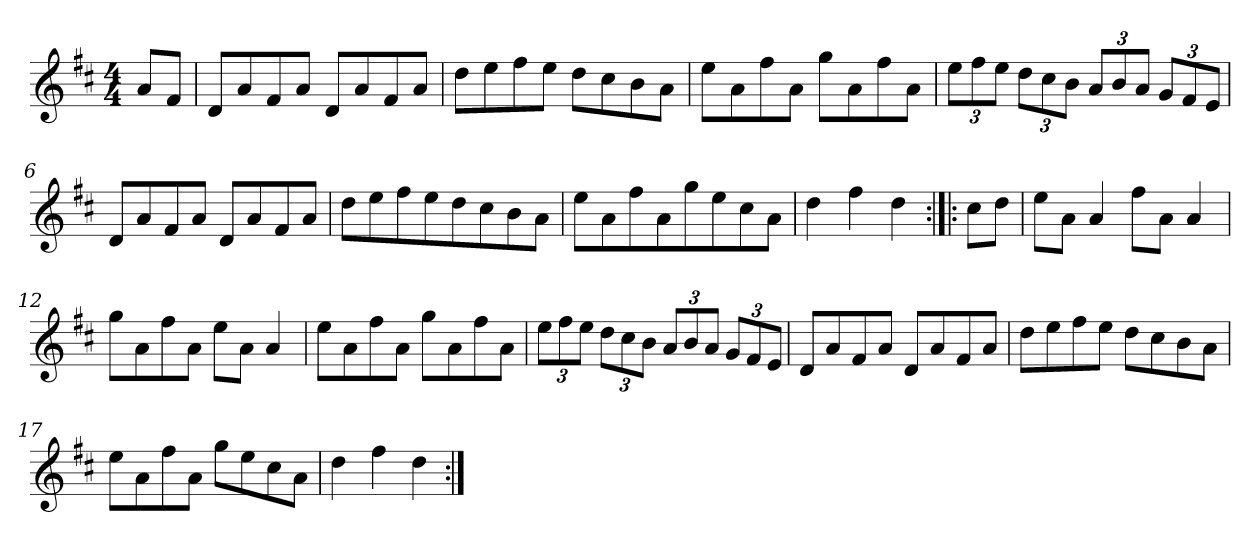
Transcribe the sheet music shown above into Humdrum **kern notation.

**kern
*part1
*staff1
*clefG2
*k[f#c#]
*D:
*M4/4
=1
8a/L
8f#/J
=2
8d/L
8a/
8f#/
8a/J
8d/L
8a/
8f#/
8a/J
=3
8dd\L
8ee\
8ff#\
8ee\J
8dd\L
8cc#\
8b\
8a\J
=4
8ee\L
8a\
8ff#\
8a\J
8gg\L
8a\
8ff#\
8a\J
=5
*Xbrackettup
12ee\L
12ff#\
12ee\J
12dd\L
12cc#\
12b\J
12a/L
12b/
12a/J
12g/L
12f#/
12e/J
!!LO:LB:g=z
=6
8d/L
8a/
8f#/
8a/J
8d/L
8a/
8f#/
8a/J
=7
8dd\L
8ee\
8ff#\
8ee\
8dd\
8cc#\
8b\
8a\J
=8
8ee\L
8a\
8ff#\
8a\
8gg\
8ee\
8cc#\
8a\J
=9
4dd\
4ff#\
4dd\
=10:|!|:
8cc#\L
8dd\J
=11
8ee\L
8a\J
4a/
8ff#\L
8a\J
4a/
=12
8gg\L
8a\
8ff#\
8a\J
8ee\L
8a\J
4a/
!!LO:LB:g=z
=13
8ee\L
8a\
8ff#\
8a\J
8gg\L
8a\
8ff#\
8a\J
=14
12ee\L
12ff#\
12ee\J
12dd\L
12cc#\
12b\J
12a/L
12b/
12a/J
12g/L
12f#/
12e/J
=15
8d/L
8a/
8f#/
8a/J
8d/L
8a/
8f#/
8a/J
=16
8dd\L
8ee\
8ff#\
8ee\J
8dd\L
8cc#\
8b\
8a\J
=17
8ee\L
8a\
8ff#\
8a\J
8gg\L
8ee\
8cc#\
8a\J
!!LO:LB:g=z
=18
4dd\
4ff#\
4dd\
=:|!
*-
